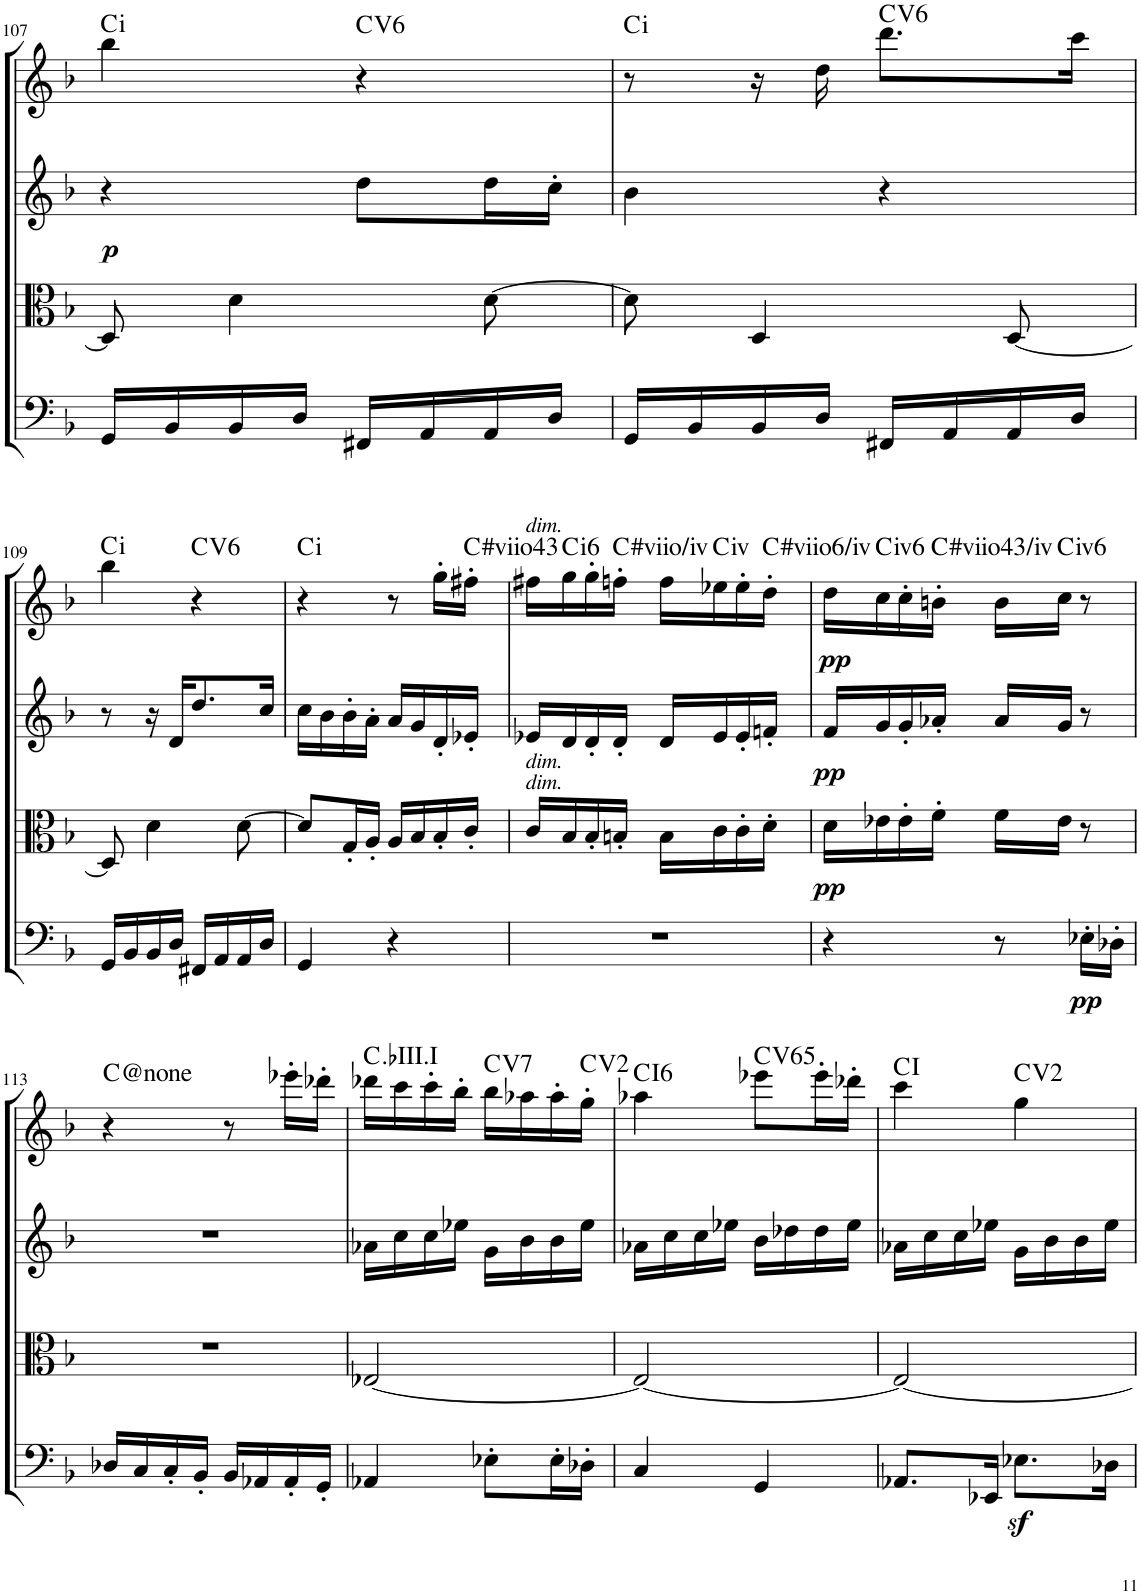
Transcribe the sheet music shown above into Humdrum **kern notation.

**kern	**dynam	**kern	**dynam	**kern	**dynam	**kern	**dynam	**harte
*part4	*part4	*part3	*part3	*part2	*part2	*part1	*part1	*part1
*staff4	*staff4	*staff3	*staff3	*staff2	*staff2	*staff1	*staff1	*
*I"Cello	*	*I"Viola	*	*I"2nd Violin	*	*I"1st Violin	*	*
*	*	*I'Vla	*	*I'Vln	*	*I'Vln	*	*
!!LO:PB:g=z
*clefF4	*	*clefC3	*	*clefG2	*	*clefG2	*	*
*k[b-]	*	*k[b-]	*	*k[b-]	*	*k[b-]	*	*
*F:	*	*F:	*	*F:	*	*F:	*	*
*M2/4	*	*M2/4	*	*M2/4	*	*M2/4	*	*
=107	=107	=107	=107	=107	=107	=107	=107	=107
!	!	!	!	!	!LO:DY:b	!	!	!LO:H:kt=i
16GG/LL	.	8D/]	.	4r	p	4bb-\	.	.
16BB-/	.	.	.	.	.	.	.	.
16BB-/	.	4d\	.	.	.	.	.	.
16D/JJ	.	.	.	.	.	.	.	.
!	!	!	!	!	!	!	!	!LO:H:kt=6
16FF#X/LL	.	.	.	8dd\L	.	4r	.	C:maj6
16AA/	.	.	.	.	.	.	.	.
16AA/	.	[8d\	.	16dd\L	.	.	.	.
16D/JJ	.	.	.	16cc'\JJ	.	.	.	.
=108	=108	=108	=108	=108	=108	=108	=108	=108
!	!	!	!	!	!	!	!	!LO:H:kt=i
16GG/LL	.	8d\]	.	4b-\	.	8r	.	.
16BB-/	.	.	.	.	.	.	.	.
16BB-/	.	4D/	.	.	.	16r	.	.
16D/JJ	.	.	.	.	.	16dd\	.	.
!	!	!	!	!	!	!	!	!LO:H:kt=6
16FF#X/LL	.	.	.	4r	.	8.ddd\L	.	C:maj6
16AA/	.	.	.	.	.	.	.	.
16AA/	.	[8D/	.	.	.	.	.	.
16D/JJ	.	.	.	.	.	16ccc\Jk	.	.
!!LO:LB:g=z
=109	=109	=109	=109	=109	=109	=109	=109	=109
!	!	!	!	!	!	!	!	!LO:H:kt=i
16GG/LL	.	8D/]	.	8r	.	4bb-\	.	.
16BB-/	.	.	.	.	.	.	.	.
16BB-/	.	4d\	.	16r	.	.	.	.
16D/JJ	.	.	.	16d/KL	.	.	.	.
!	!	!	!	!	!	!	!	!LO:H:kt=6
16FF#X/LL	.	.	.	8.dd/	.	4r	.	C:maj6
16AA/	.	.	.	.	.	.	.	.
16AA/	.	[8d\	.	.	.	.	.	.
16D/JJ	.	.	.	16cc/Jk	.	.	.	.
=110	=110	=110	=110	=110	=110	=110	=110	=110
!	!	!	!	!	!	!	!	!LO:H:kt=i
4GG/	.	8d/L]	.	16cc\LL	.	4r	.	.
.	.	.	.	16b-\	.	.	.	.
.	.	16G'/L	.	16b-'\	.	.	.	.
.	.	16A'/JJ	.	16a'\JJ	.	.	.	.
4r	.	16A/LL	.	16a/LL	.	8r	.	.
.	.	16B-/	.	16g/	.	.	.	.
.	.	16B-'/	.	16d'/	.	16gg'\LL	.	.
!	!	!	!	!	!	!	!	!LO:H:kt=#viio
.	.	16c'/JJ	.	16e-X'/JJ	.	16ff#X'\JJ	.	.
=111	=111	=111	=111	=111	=111	=111	=111	=111
!	!	!	!	!	!	!LO:TX:a:i:t=dim.	!	!
!	!	!LO:TX:a:i:t=dim.	!	!	!	!	!	!
!	!	!LO:TX:a:i:t=dim.	!	!	!	!	!	!
2r	.	16c/LL	.	16e-X/LL	.	16ff#X\LL	.	.
!	!	!	!	!	!	!	!	!LO:H:kt=i
.	.	16B-/	.	16d/	.	16gg\	.	.
.	.	16B-'/	.	16d'/	.	16gg'\	.	.
!	!	!	!	!	!	!	!	!LO:H:kt=#viio
.	.	16Bn'/JJ	.	16d'/JJ	.	16ffn'\JJ	.	.
.	.	16B\LL	.	16d/LL	.	16ff\LL	.	.
!	!	!	!	!	!	!	!	!LO:H:kt=iv
.	.	16c\	.	16e-/	.	16ee-X\	.	.
.	.	16c'\	.	16e-'/	.	16ee-'\	.	.
!	!	!	!	!	!	!	!	!LO:H:kt=#viio
.	.	16d'\JJ	.	16fn'/JJ	.	16dd'\JJ	.	.
=112	=112	=112	=112	=112	=112	=112	=112	=112
!	!	!	!LO:DY:b	!	!LO:DY:b	!	!LO:DY:b	!
4r	.	16d\LL	pp	16f/LL	pp	16dd\LL	pp	.
!	!	!	!	!	!	!	!	!LO:H:kt=iv
.	.	16e-X\	.	16g/	.	16cc\	.	.
.	.	16e-'\	.	16g'/	.	16cc'\	.	.
!	!	!	!	!	!	!	!	!LO:H:kt=#viio
.	.	16f'\JJ	.	16a-X'/JJ	.	16bn'\JJ	.	.
8r	.	16f\LL	.	16a-/LL	.	16b\LL	.	.
!	!	!	!	!	!	!	!	!LO:H:kt=iv
.	.	16e-\JJ	.	16g/JJ	.	16cc\JJ	.	.
!	!LO:DY:b	!	!	!	!	!	!	!
16E-X'\LL	pp	8r	.	8r	.	8r	.	.
16D-X'\JJ	.	.	.	.	.	.	.	.
!!LO:LB:g=z
=113	=113	=113	=113	=113	=113	=113	=113	=113
!	!	!	!	!	!	!	!	!LO:H:kt=@none
16D-X/LL	.	2r	.	2r	.	4r	.	.
16C/	.	.	.	.	.	.	.	.
16C'/	.	.	.	.	.	.	.	.
16BB-'/JJ	.	.	.	.	.	.	.	.
16BB-/LL	.	.	.	.	.	8r	.	.
16AA-X/	.	.	.	.	.	.	.	.
16AA-'/	.	.	.	.	.	16eee-X'\LL	.	.
16GG'/JJ	.	.	.	.	.	16ddd-X'\JJ	.	.
=114	=114	=114	=114	=114	=114	=114	=114	=114
4AA-X/	.	[2E-X/	.	16a-X\LL	.	16ddd-X\LL	.	C:maj
.	.	.	.	16cc\	.	16ccc\	.	.
.	.	.	.	16cc\	.	16ccc'\	.	.
.	.	.	.	16ee-X\JJ	.	16bb-'\JJ	.	.
!	!	!	!	!	!	!	!	!LO:H:kt=7
8E-X'\L	.	.	.	16g\LL	.	16bb-\LL	.	C:7
.	.	.	.	16b-\	.	16aa-X\	.	.
16E-'\L	.	.	.	16b-\	.	16aa-'\	.	.
16D-X'\JJ	.	.	.	16ee-\JJ	.	16gg'\JJ	.	C:maj(2)
=115	=115	=115	=115	=115	=115	=115	=115	=115
!	!	!	!	!	!	!	!	!LO:H:kt=6
4C/	.	2E-/_	.	16a-X\LL	.	4aa-X\	.	C:maj6
.	.	.	.	16cc\	.	.	.	.
.	.	.	.	16cc\	.	.	.	.
.	.	.	.	16ee-X\JJ	.	.	.	.
!	!	!	!	!	!	!	!	!LO:H:kt=65
4GG/	.	.	.	16b-\LL	.	8eee-X\L	.	C:maj
.	.	.	.	16dd-X\	.	.	.	.
.	.	.	.	16dd-\	.	16eee-'\L	.	.
.	.	.	.	16ee-\JJ	.	16ddd-X'\JJ	.	.
=116	=116	=116	=116	=116	=116	=116	=116	=116
8.AA-X/L	.	2E-/_	.	16a-X\LL	.	4ccc\	.	C:maj
.	.	.	.	16cc\	.	.	.	.
.	.	.	.	16cc\	.	.	.	.
16EE-X/Jk	.	.	.	16ee-X\JJ	.	.	.	.
8.E-Xz<\L	.	.	.	16g\LL	.	4gg\	.	C:maj(2)
.	.	.	.	16b-\	.	.	.	.
.	.	.	.	16b-\	.	.	.	.
16D-X\Jk	.	.	.	16ee-\JJ	.	.	.	.
=	=	=	=	=	=	=	=	=
*-	*-	*-	*-	*-	*-	*-	*-	*-
